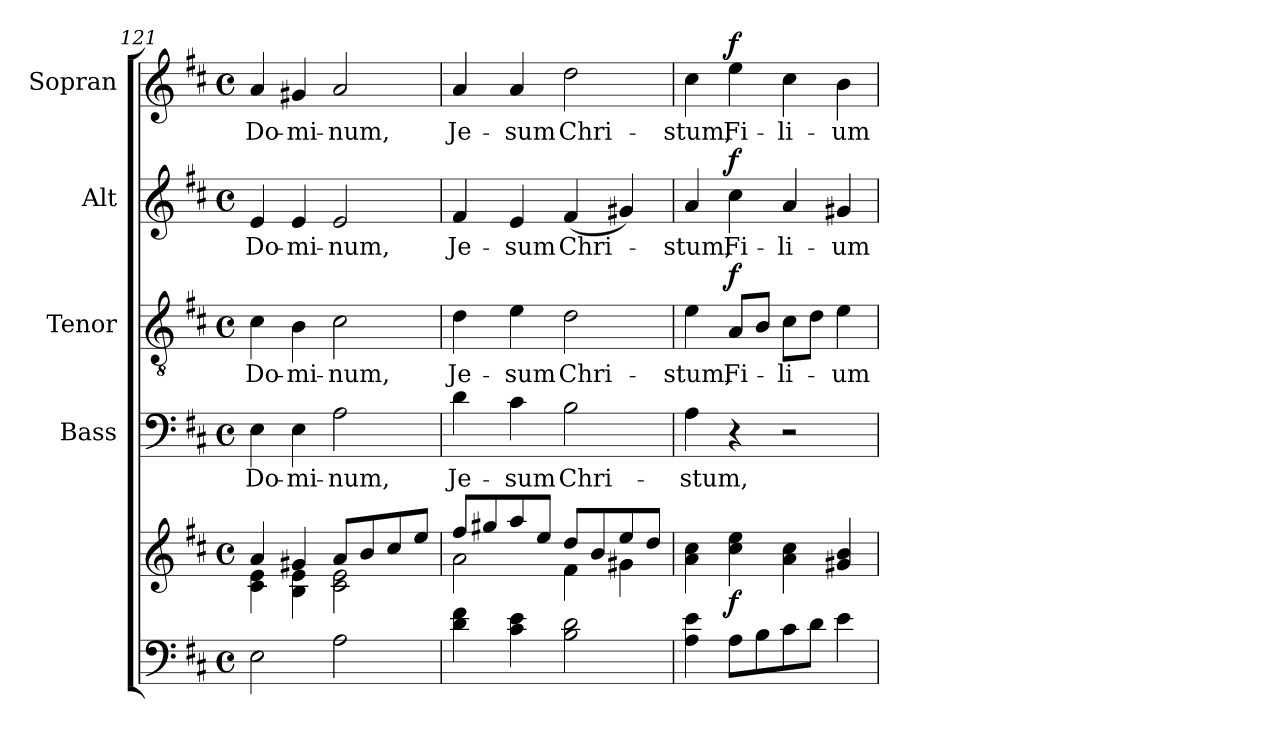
**kern	**kern	**dynam	**kern	**text	**kern	**text	**dynam	**kern	**text	**dynam	**kern	**text	**dynam
*part5	*part5	*part5	*part4	*part4	*part3	*part3	*part3	*part2	*part2	*part2	*part1	*part1	*part1
*staff6	*staff5	*staff5/6	*staff4	*staff4	*staff3	*staff3	*staff3	*staff2	*staff2	*staff2	*staff1	*staff1	*staff1
*	*	*	*I"Bass	*	*I"Tenor	*	*	*I"Alt	*	*	*I"Sopran	*	*
*	*	*	*I'B.	*	*I'T.	*	*	*I'A.	*	*	*I'S.	*	*
*clefF4	*clefG2	*	*clefF4	*	*clefGv2	*	*	*clefG2	*	*	*clefG2	*	*
*k[f#c#]	*k[f#c#]	*	*k[f#c#]	*	*k[f#c#]	*	*	*k[f#c#]	*	*	*k[f#c#]	*	*
*D:	*D:	*	*D:	*	*D:	*	*	*D:	*	*	*D:	*	*
*M4/4	*M4/4	*	*M4/4	*	*M4/4	*	*	*M4/4	*	*	*M4/4	*	*
*met(c)	*met(c)	*	*met(c)	*	*met(c)	*	*	*met(c)	*	*	*met(c)	*	*
=121	=121	=121	=121	=121	=121	=121	=121	=121	=121	=121	=121	=121	=121
*	*^	*	*	*	*	*	*	*	*	*	*	*	*
!	!	!	!	!	!LO:LY:b	!	!LO:LY:b	!	!	!LO:LY:b	!	!	!LO:LY:b	!
2E\	4a/	4c#\ 4e\	.	4E\	Do-	4c#\	Do-	.	4e/	Do-	.	4a/	Do-	.
!	!	!	!	!	!LO:LY:b	!	!LO:LY:b	!	!	!LO:LY:b	!	!	!LO:LY:b	!
.	4g#X/	4B\ 4e\	.	4E\	-mi-	4B\	-mi-	.	4e/	-mi-	.	4g#X/	-mi-	.
!	!	!	!	!	!LO:LY:b	!	!LO:LY:b	!	!	!LO:LY:b	!	!	!LO:LY:b	!
2A\	8a/L	2c#\ 2e\	.	2A\	-num,	2c#\	-num,	.	2e/	-num,	.	2a/	-num,	.
.	8b/	.	.	.	.	.	.	.	.	.	.	.	.	.
.	8cc#/	.	.	.	.	.	.	.	.	.	.	.	.	.
.	8ee/J	.	.	.	.	.	.	.	.	.	.	.	.	.
=122	=122	=122	=122	=122	=122	=122	=122	=122	=122	=122	=122	=122	=122	=122
!	!	!	!	!	!LO:LY:b	!	!LO:LY:b	!	!	!LO:LY:b	!	!	!LO:LY:b	!
4d\ 4f#\	8ff#/L	2a\	.	4d\	Je-	4d\	Je-	.	4f#/	Je-	.	4a/	Je-	.
.	8gg#X/	.	.	.	.	.	.	.	.	.	.	.	.	.
!	!	!	!	!	!LO:LY:b	!	!LO:LY:b	!	!	!LO:LY:b	!	!	!LO:LY:b	!
4c#\ 4e\	8aa/	.	.	4c#\	-sum	4e\	-sum	.	4e/	-sum	.	4a/	-sum	.
.	8ee/J	.	.	.	.	.	.	.	.	.	.	.	.	.
!	!	!	!	!	!LO:LY:b	!	!LO:LY:b	!	!	!LO:LY:b	!	!	!LO:LY:b	!
2B\ 2d\	8dd/L	4f#\	.	2B\	Chri-	2d\	Chri-	.	(<4f#/	Chri-	.	2dd\	Chri-	.
.	8b/	.	.	.	.	.	.	.	.	.	.	.	.	.
.	8ee/	4g#X\	.	.	.	.	.	.	4g#X/)	.	.	.	.	.
.	8dd/J	.	.	.	.	.	.	.	.	.	.	.	.	.
*	*v	*v	*	*	*	*	*	*	*	*	*	*	*	*
=123	=123	=123	=123	=123	=123	=123	=123	=123	=123	=123	=123	=123	=123
!	!	!	!	!LO:LY:b	!	!LO:LY:b	!	!	!LO:LY:b	!	!	!LO:LY:b	!
4A\ 4e\	4a\ 4cc#\	.	4A\	-stum,	4e\	-stum,	.	4a/	-stum,	.	4cc#\	-stum,	.
!	!	!LO:DY:b	!	!	!	!LO:LY:b	!LO:DY:a	!	!LO:LY:b	!LO:DY:a	!	!LO:LY:b	!LO:DY:a
8A\L	4cc#\ 4ee\	f	4r	.	8A/L	Fi-	f	4cc#\	Fi-	f	4ee\	Fi-	f
8B\	.	.	.	.	8B/J	.	.	.	.	.	.	.	.
!	!	!	!	!	!	!LO:LY:b	!	!	!LO:LY:b	!	!	!LO:LY:b	!
8c#\	4a\ 4cc#\	.	2r	.	8c#\L	-li-	.	4a/	-li-	.	4cc#\	-li-	.
8d\J	.	.	.	.	8d\J	.	.	.	.	.	.	.	.
!	!	!	!	!	!	!LO:LY:b	!	!	!LO:LY:b	!	!	!LO:LY:b	!
4e\	4g#X/ 4b/	.	.	.	4e\	-um	.	4g#X/	-um	.	4b\	-um	.
=	=	=	=	=	=	=	=	=	=	=	=	=	=
*-	*-	*-	*-	*-	*-	*-	*-	*-	*-	*-	*-	*-	*-
